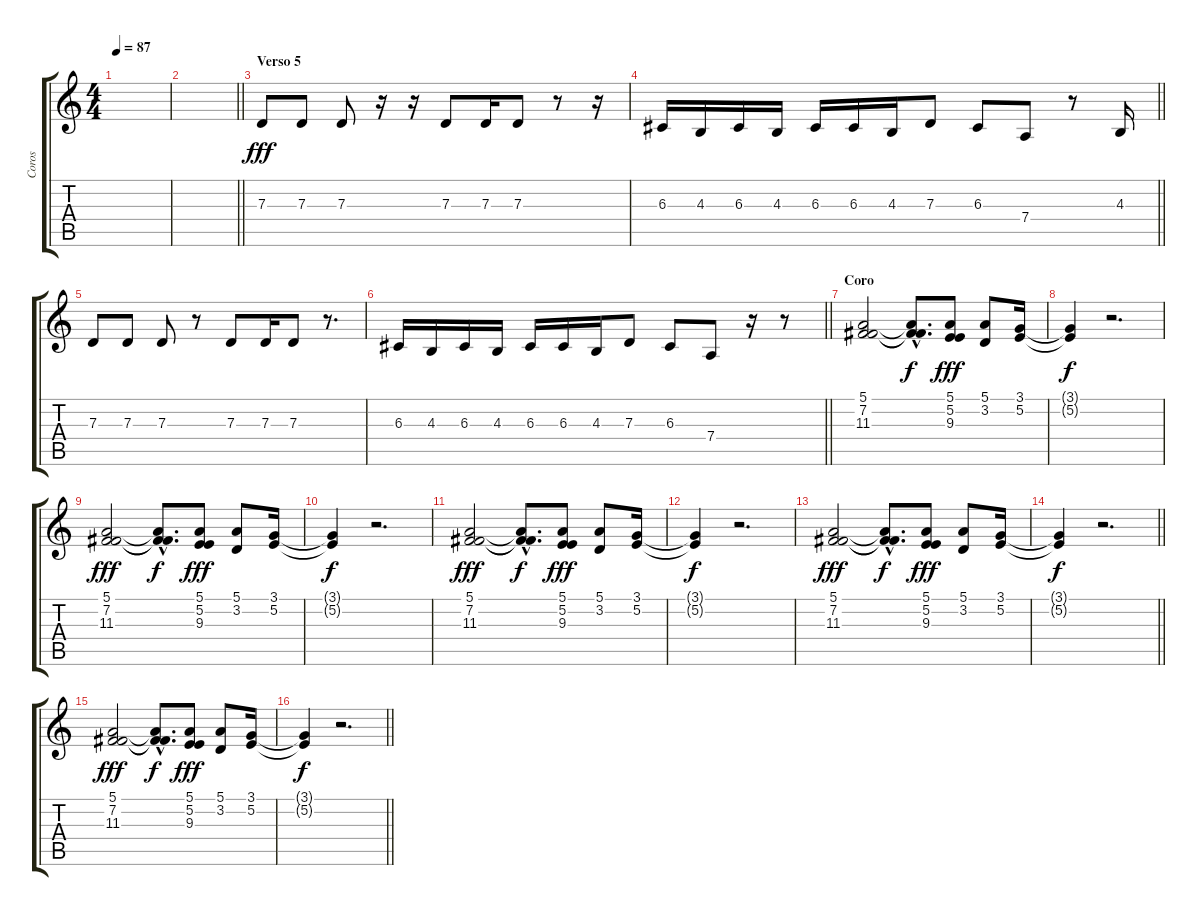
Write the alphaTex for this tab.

\track ("Coros " "Coros ") {instrument trumpet}
\staff {score tabs}
\tuning (E4 B3 G3 D3 A2 E2) {hide}
\ts (4 4)
\tempo 87
\clef g2
\ks c
|
\barLineRight lightlight
|
\section ("" "Verso 5")
7.3.8{dy fff} 7.3.8 7.3.8 r.16 r.16 7.3.8 7.3.16 7.3.8 r.8 r.16 |
\barLineRight lightlight
6.3.16 4.3.16 6.3.16 4.3.16 6.3.16 6.3.16 4.3.16 7.3.8 6.3.8 7.4.8 r.8 4.3.16 |
7.3.8 7.3.8 7.3.8 r.8 7.3.8 7.3.16 7.3.8 r.8{d} |
\barLineRight lightlight
6.3.16 4.3.16 6.3.16 4.3.16 6.3.16 6.3.16 4.3.16 7.3.8 6.3.8 7.4.8 r.16 r.8 |
\section ("" "Coro")
(5.1 7.2 11.3).2 (5.1{hac t} 7.2{hac t} 11.3{hac t}).8{d dy f} (5.1 5.2 9.3).8{dy fff} (5.1 3.2).8 (3.1 5.2).16 |
(3.1{t} 5.2{t}).4{dy f} r.2{d} |
(5.1 7.2 11.3).2{dy fff} (5.1{hac t} 7.2{hac t} 11.3{hac t}).8{d dy f} (5.1 5.2 9.3).8{dy fff} (5.1 3.2).8 (3.1 5.2).16 |
(3.1{t} 5.2{t}).4{dy f} r.2{d} |
(5.1 7.2 11.3).2{dy fff} (5.1{hac t} 7.2{hac t} 11.3{hac t}).8{d dy f} (5.1 5.2 9.3).8{dy fff} (5.1 3.2).8 (3.1 5.2).16 |
(3.1{t} 5.2{t}).4{dy f} r.2{d} |
(5.1 7.2 11.3).2{dy fff} (5.1{hac t} 7.2{hac t} 11.3{hac t}).8{d dy f} (5.1 5.2 9.3).8{dy fff} (5.1 3.2).8 (3.1 5.2).16 |
\barLineRight lightlight
(3.1{t} 5.2{t}).4{dy f} r.2{d} |
(5.1 7.2 11.3).2{dy fff} (5.1{hac t} 7.2{hac t} 11.3{hac t}).8{d dy f} (5.1 5.2 9.3).8{dy fff} (5.1 3.2).8 (3.1 5.2).16 |
\barLineRight lightlight
(3.1{t} 5.2{t}).4{dy f} r.2{d}
